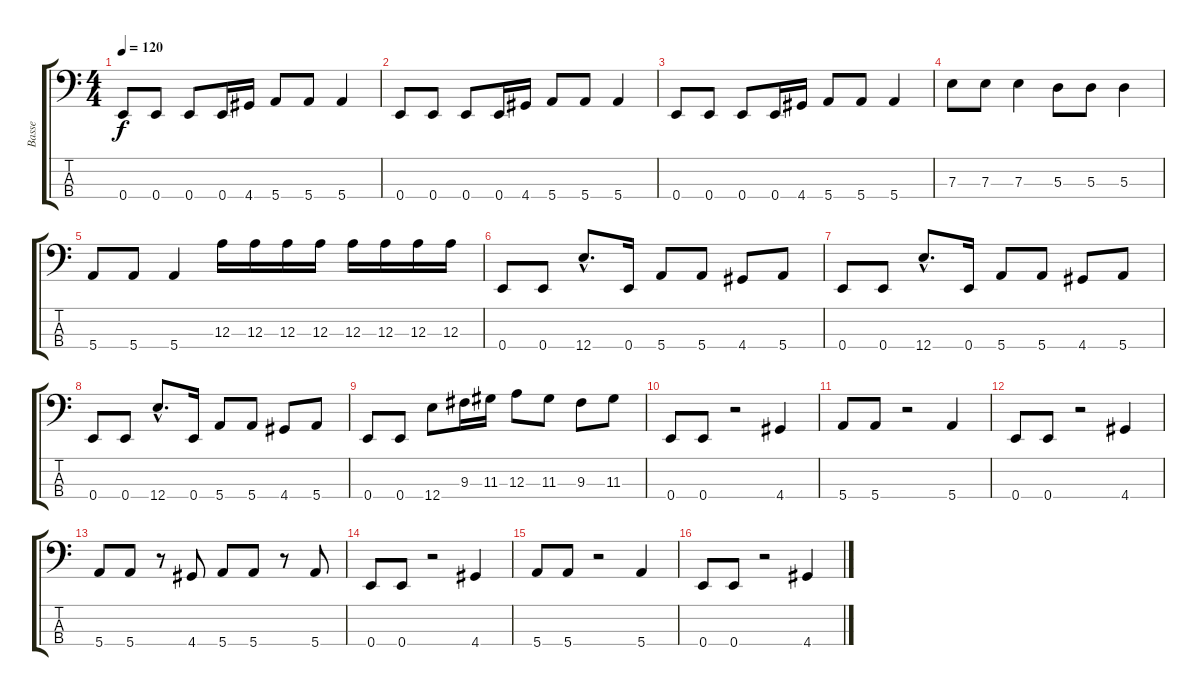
\track ("Basse" "Basse") {instrument electricbassfinger}
\staff {score tabs}
\tuning (G2 D2 A1 E1) {hide}
\ts (4 4)
\tempo 120
\clef f4
\ks c
0.4.8{dy f} 0.4.8 0.4.8 0.4.16 4.4.16 5.4.8 5.4.8 5.4.4 |
0.4.8 0.4.8 0.4.8 0.4.16 4.4.16 5.4.8 5.4.8 5.4.4 |
0.4.8 0.4.8 0.4.8 0.4.16 4.4.16 5.4.8 5.4.8 5.4.4 |
7.3.8 7.3.8 7.3.4 5.3.8 5.3.8 5.3.4 |
5.4.8 5.4.8 5.4.4 12.3.16 12.3.16 12.3.16 12.3.16 12.3.16 12.3.16 12.3.16 12.3.16 |
0.4.8 0.4.8 12.4{hac}.8{d} 0.4.16 5.4.8 5.4.8 4.4.8 5.4.8 |
0.4.8 0.4.8 12.4{hac}.8{d} 0.4.16 5.4.8 5.4.8 4.4.8 5.4.8 |
0.4.8 0.4.8 12.4{hac}.8{d} 0.4.16 5.4.8 5.4.8 4.4.8 5.4.8 |
0.4.8 0.4.8 12.4.8 9.3.16 11.3.16 12.3.8 11.3.8 9.3.8 11.3.8 |
0.4.8 0.4.8 r.2 4.4.4 |
5.4.8 5.4.8 r.2 5.4.4 |
0.4.8 0.4.8 r.2 4.4.4 |
5.4.8 5.4.8 r.8 4.4.8 5.4.8 5.4.8 r.8 5.4.8 |
0.4.8 0.4.8 r.2 4.4.4 |
5.4.8 5.4.8 r.2 5.4.4 |
0.4.8 0.4.8 r.2 4.4.4
